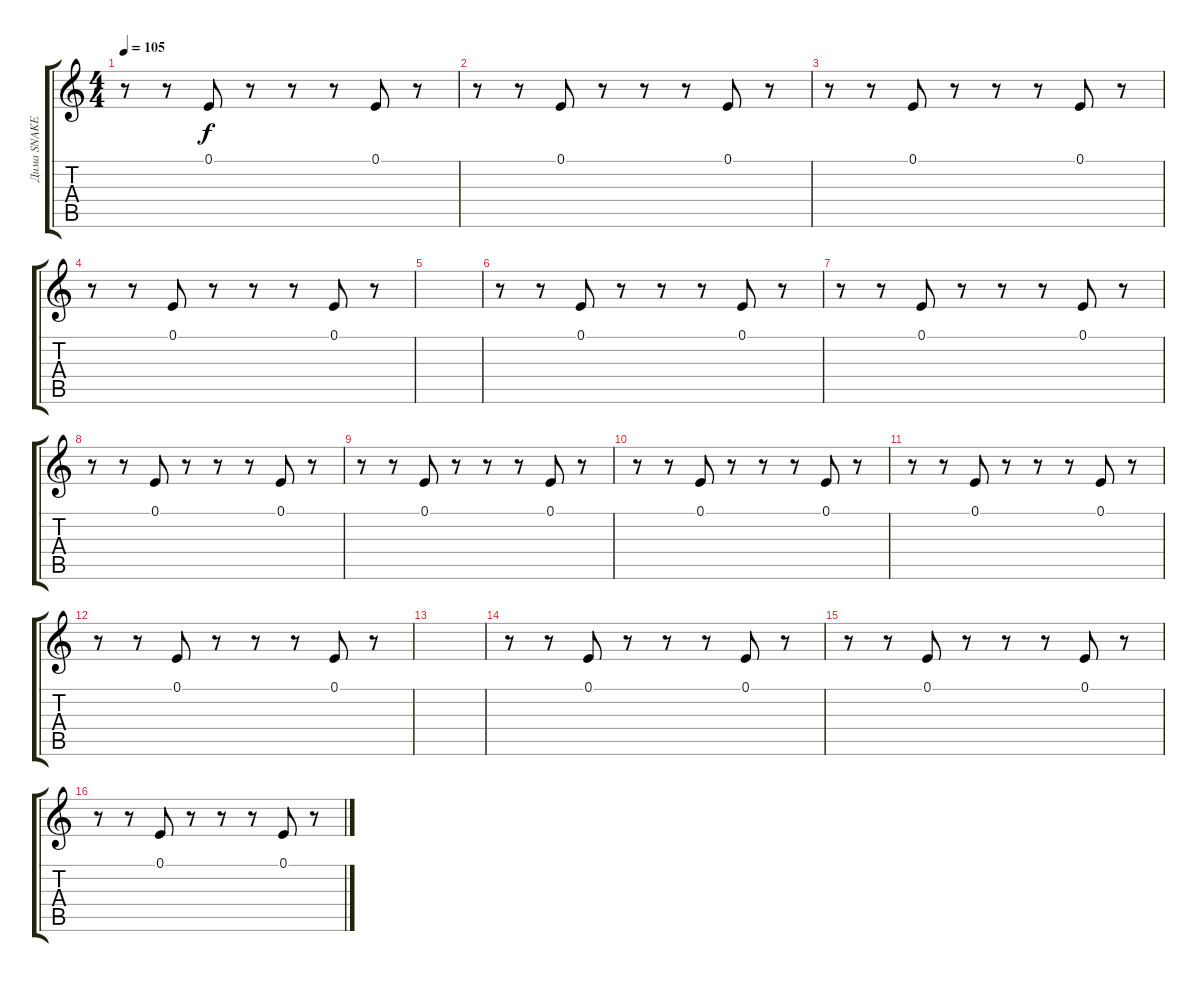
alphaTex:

\track ("Дима SNAKE" "Дима SNAKE") {instrument synthdrum}
\staff {score tabs}
\tuning (E4 B3 G3 D3 A2 E2) {hide}
\ts (4 4)
\tempo 105
\clef g2
\ks c
r.8{dy f} r.8 0.1.8 r.8 r.8 r.8 0.1.8 r.8 |
r.8 r.8 0.1.8 r.8 r.8 r.8 0.1.8 r.8 |
r.8 r.8 0.1.8 r.8 r.8 r.8 0.1.8 r.8 |
r.8 r.8 0.1.8 r.8 r.8 r.8 0.1.8 r.8 |
|
r.8 r.8 0.1.8 r.8 r.8 r.8 0.1.8 r.8 |
r.8 r.8 0.1.8 r.8 r.8 r.8 0.1.8 r.8 |
r.8 r.8 0.1.8 r.8 r.8 r.8 0.1.8 r.8 |
r.8 r.8 0.1.8 r.8 r.8 r.8 0.1.8 r.8 |
r.8 r.8 0.1.8 r.8 r.8 r.8 0.1.8 r.8 |
r.8 r.8 0.1.8 r.8 r.8 r.8 0.1.8 r.8 |
r.8 r.8 0.1.8 r.8 r.8 r.8 0.1.8 r.8 |
|
r.8 r.8 0.1.8 r.8 r.8 r.8 0.1.8 r.8 |
r.8 r.8 0.1.8 r.8 r.8 r.8 0.1.8 r.8 |
r.8 r.8 0.1.8 r.8 r.8 r.8 0.1.8 r.8
